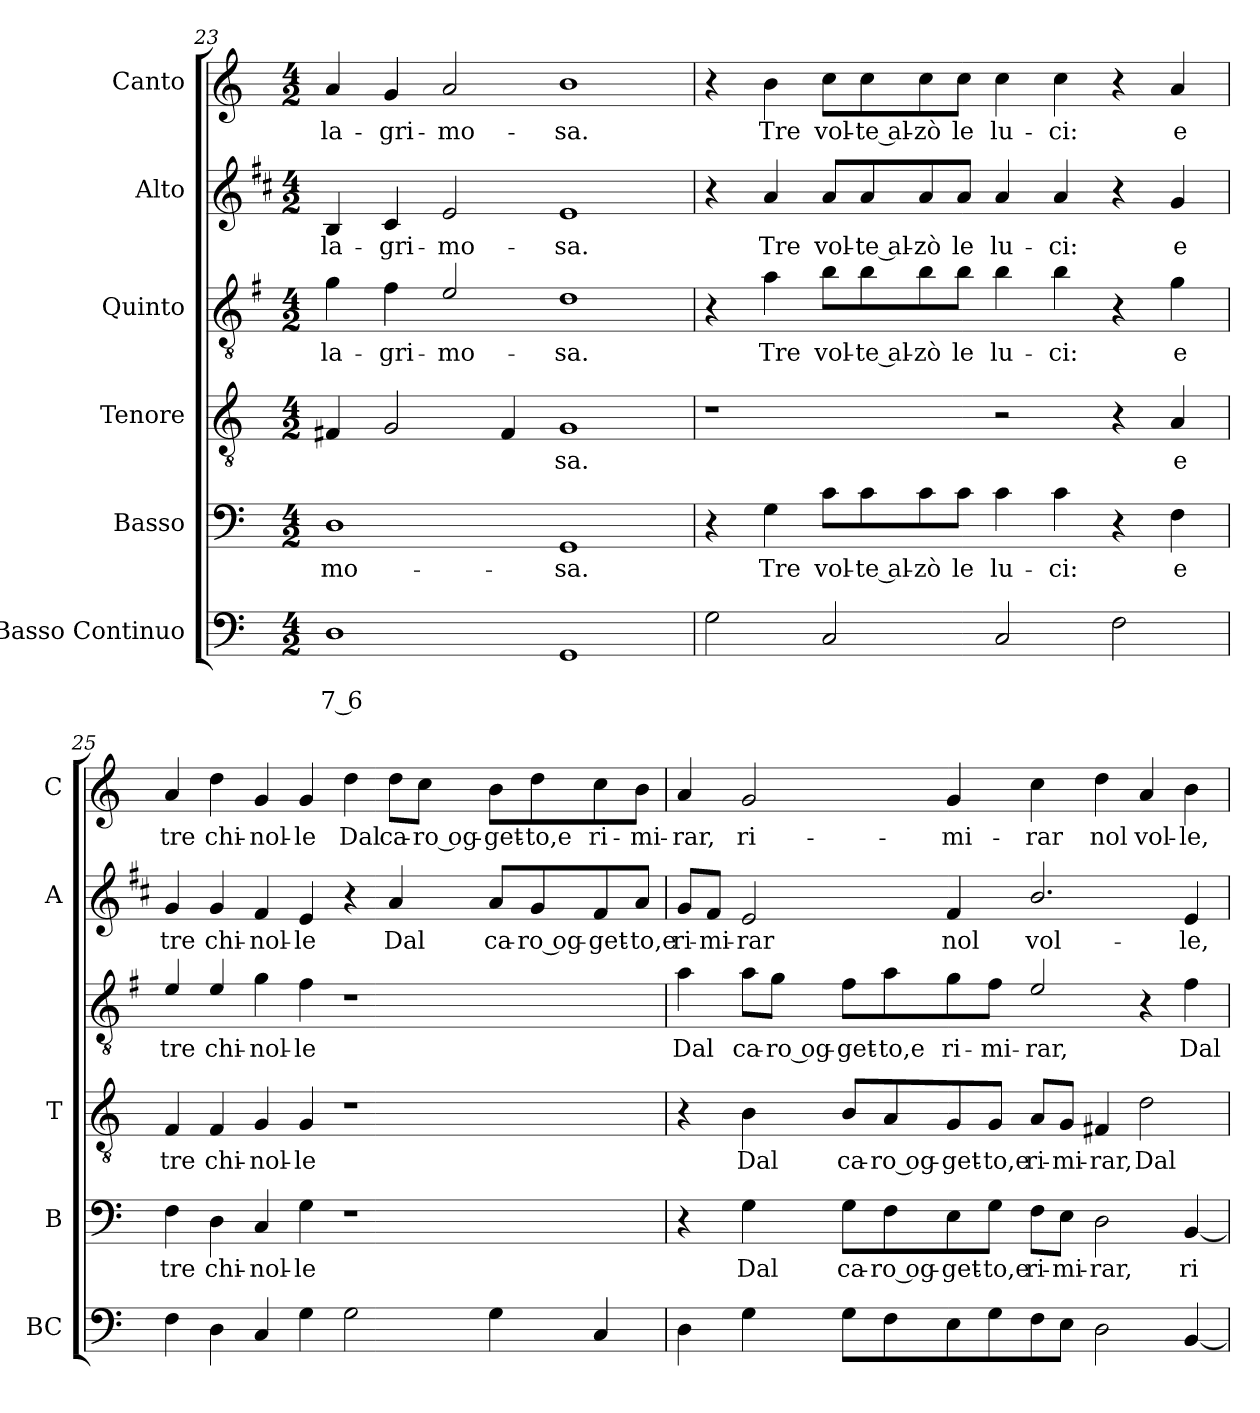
**kern	**text	**text	**kern	**text	**kern	**text	**kern	**text	**kern	**text	**kern	**text
*part6	*part6	*part6	*part5	*part5	*part4	*part4	*part3	*part3	*part2	*part2	*part1	*part1
*staff6	*staff6	*staff6	*staff5	*staff5	*staff4	*staff4	*staff3	*staff3	*staff2	*staff2	*staff1	*staff1
*I"Basso Continuo	*	*	*I"Basso	*	*I"Tenore	*	*I"Quinto	*	*I"Alto	*	*I"Canto	*
*I'BC	*	*	*I'B	*	*I'T	*	*	*	*I'A	*	*I'C	*
*clefF4	*	*	*clefF4	*	*clefGv2	*	*clefGv2	*	*clefG2	*	*clefG2	*
*	*	*	*	*	*	*	*ITrd4c7	*	*ITrd1c2	*	*	*
*k[]	*	*	*k[]	*	*k[]	*	*k[]	*	*k[]	*	*k[]	*
*C:	*	*	*C:	*	*C:	*	*C:	*	*C:	*	*C:	*
*M4/2	*	*	*M4/2	*	*M4/2	*	*M4/2	*	*M4/2	*	*M4/2	*
=23	=23	=23	=23	=23	=23	=23	=23	=23	=23	=23	=23	=23
!	!	!LO:LY:b	!	!LO:LY:b	!	!	!	!LO:LY:b	!	!LO:LY:b	!	!LO:LY:b
1D	.	7 6	1D	-mo-	4F#X/	.	4c\	la-	4A/	la-	4a/	la-
!	!	!	!	!	!	!	!	!LO:LY:b	!	!LO:LY:b	!	!LO:LY:b
.	.	.	.	.	2G/	.	4B\	-gri-	4B/	-gri-	4g/	-gri-
!	!	!	!	!	!	!	!	!LO:LY:b	!	!LO:LY:b	!	!LO:LY:b
.	.	.	.	.	.	.	2A/	-mo-	2d/	-mo-	2a/	-mo-
.	.	.	.	.	4F#/	.	.	.	.	.	.	.
!	!	!	!	!LO:LY:b	!	!LO:LY:b	!	!LO:LY:b	!	!LO:LY:b	!	!LO:LY:b
1GG	.	.	1GG	-sa.	1G	-sa.	1G	-sa.	1d	-sa.	1b	-sa.
!!LO:PB:g=z
=24	=24	=24	=24	=24	=24	=24	=24	=24	=24	=24	=24	=24
2G\	.	.	4r	.	1r	.	4r	.	4r	.	4r	.
!	!	!	!	!LO:LY:b	!	!	!	!LO:LY:b	!	!LO:LY:b	!	!LO:LY:b
.	.	.	4G\	Tre	.	.	4d\	Tre	4g/	Tre	4b\	Tre
!	!	!	!	!LO:LY:b	!	!	!	!LO:LY:b	!	!LO:LY:b	!	!LO:LY:b
2C/	.	.	8c\L	vol-	.	.	8e\L	vol-	8g/L	vol-	8cc\L	vol-
!	!	!	!	!LO:LY:b	!	!	!	!LO:LY:b	!	!LO:LY:b	!	!LO:LY:b
.	.	.	8c\	-te al-	.	.	8e\	-te al-	8g/	-te al-	8cc\	-te al-
!	!	!	!	!LO:LY:b	!	!	!	!LO:LY:b	!	!LO:LY:b	!	!LO:LY:b
.	.	.	8c\	-zò	.	.	8e\	-zò	8g/	-zò	8cc\	-zò
!	!	!	!	!LO:LY:b	!	!	!	!LO:LY:b	!	!LO:LY:b	!	!LO:LY:b
.	.	.	8c\J	le	.	.	8e\J	le	8g/J	le	8cc\J	le
!	!	!	!	!LO:LY:b	!	!	!	!LO:LY:b	!	!LO:LY:b	!	!LO:LY:b
2C/	.	.	4c\	lu-	2r	.	4e\	lu-	4g/	lu-	4cc\	lu-
!	!	!	!	!LO:LY:b	!	!	!	!LO:LY:b	!	!LO:LY:b	!	!LO:LY:b
.	.	.	4c\	-ci:	.	.	4e\	-ci:	4g/	-ci:	4cc\	-ci:
2F\	.	.	4r	.	4r	.	4r	.	4r	.	4r	.
!	!	!	!	!LO:LY:b	!	!LO:LY:b	!	!LO:LY:b	!	!LO:LY:b	!	!LO:LY:b
.	.	.	4F\	e	4A/	e	4c\	e	4f/	e	4a/	e
=25	=25	=25	=25	=25	=25	=25	=25	=25	=25	=25	=25	=25
!	!	!	!	!LO:LY:b	!	!LO:LY:b	!	!LO:LY:b	!	!LO:LY:b	!	!LO:LY:b
4F\	.	.	4F\	tre	4F/	tre	4A/	tre	4f/	tre	4a/	tre
!	!	!	!	!LO:LY:b	!	!LO:LY:b	!	!LO:LY:b	!	!LO:LY:b	!	!LO:LY:b
4D\	.	.	4D\	chi-	4F/	chi-	4A/	chi-	4f/	chi-	4dd\	chi-
!	!	!	!	!LO:LY:b	!	!LO:LY:b	!	!LO:LY:b	!	!LO:LY:b	!	!LO:LY:b
4C/	.	.	4C/	-nol-	4G/	-nol-	4c\	-nol-	4e/	-nol-	4g/	-nol-
!	!	!	!	!LO:LY:b	!	!LO:LY:b	!	!LO:LY:b	!	!LO:LY:b	!	!LO:LY:b
4G\	.	.	4G\	-le	4G/	-le	4B\	-le	4d/	-le	4g/	-le
!	!	!	!	!	!	!	!	!	!	!	!	!LO:LY:b
2G\	.	.	1r	.	1r	.	1r	.	4r	.	4dd\	Dal
!	!	!	!	!	!	!	!	!	!	!LO:LY:b	!	!LO:LY:b
.	.	.	.	.	.	.	.	.	4g/	Dal	8dd\L	ca-
!	!	!	!	!	!	!	!	!	!	!	!	!LO:LY:b
.	.	.	.	.	.	.	.	.	.	.	8cc\J	-ro og-
!	!	!	!	!	!	!	!	!	!	!LO:LY:b	!	!LO:LY:b
4G\	.	.	.	.	.	.	.	.	8g/L	ca-	8b\L	-get-
!	!	!	!	!	!	!	!	!	!	!LO:LY:b	!	!LO:LY:b
.	.	.	.	.	.	.	.	.	8f/	-ro og-	8dd\	-to,e
!	!	!	!	!	!	!	!	!	!	!LO:LY:b	!	!LO:LY:b
4C/	.	.	.	.	.	.	.	.	8e/	-get-	8cc\	ri-
!	!	!	!	!	!	!	!	!	!	!LO:LY:b	!	!LO:LY:b
.	.	.	.	.	.	.	.	.	8g/J	-to,e	8b\J	-mi-
!!LO:LB:g=z
=26	=26	=26	=26	=26	=26	=26	=26	=26	=26	=26	=26	=26
!	!	!	!	!	!	!	!	!LO:LY:b	!	!LO:LY:b	!	!LO:LY:b
4D\	.	.	4r	.	4r	.	4d\	Dal	8f/L	ri-	4a/	-rar,
!	!	!	!	!	!	!	!	!	!	!LO:LY:b	!	!
.	.	.	.	.	.	.	.	.	8e/J	-mi-	.	.
!	!	!	!	!LO:LY:b	!	!LO:LY:b	!	!LO:LY:b	!	!LO:LY:b	!	!LO:LY:b
4G\	.	.	4G\	Dal	4B\	Dal	8d\L	ca-	2d/	-rar	2g/	ri-
!	!	!	!	!	!	!	!	!LO:LY:b	!	!	!	!
.	.	.	.	.	.	.	8c\J	-ro og-	.	.	.	.
!	!	!	!	!LO:LY:b	!	!LO:LY:b	!	!LO:LY:b	!	!	!	!
8G\L	.	.	8G\L	ca-	8B/L	ca-	8B\L	-get-	.	.	.	.
!	!	!	!	!LO:LY:b	!	!LO:LY:b	!	!LO:LY:b	!	!	!	!
8F\	.	.	8F\	-ro og-	8A/	-ro og-	8d\	-to,e	.	.	.	.
!	!	!	!	!LO:LY:b	!	!LO:LY:b	!	!LO:LY:b	!	!LO:LY:b	!	!LO:LY:b
8E\	.	.	8E\	-get-	8G/	-get-	8c\	ri-	4e/	nol	4g/	-mi-
!	!	!	!	!LO:LY:b	!	!LO:LY:b	!	!LO:LY:b	!	!	!	!
8G\	.	.	8G\J	-to,e	8G/J	-to,e	8B\J	-mi-	.	.	.	.
!	!	!	!	!LO:LY:b	!	!LO:LY:b	!	!LO:LY:b	!	!LO:LY:b	!	!LO:LY:b
8F\	.	.	8F\L	ri-	8A/L	ri-	2A/	-rar,	2.a/	vol-	4cc\	-rar
!	!	!	!	!LO:LY:b	!	!LO:LY:b	!	!	!	!	!	!
8E\J	.	.	8E\J	-mi-	8G/J	-mi-	.	.	.	.	.	.
!	!	!	!	!LO:LY:b	!	!LO:LY:b	!	!	!	!	!	!LO:LY:b
2D\	.	.	2D\	-rar,	4F#X/	-rar,	.	.	.	.	4dd\	nol
!	!	!	!	!	!	!LO:LY:b	!	!	!	!	!	!LO:LY:b
.	.	.	.	.	2d\	Dal	4r	.	.	.	4a/	vol-
!	!	!	!	!LO:LY:b	!	!	!	!LO:LY:b	!	!LO:LY:b	!	!LO:LY:b
[4BB/	.	.	[4BB/	ri-	.	.	4B\	Dal	4d/	-le,	4b\	-le,
=	=	=	=	=	=	=	=	=	=	=	=	=
*-	*-	*-	*-	*-	*-	*-	*-	*-	*-	*-	*-	*-
